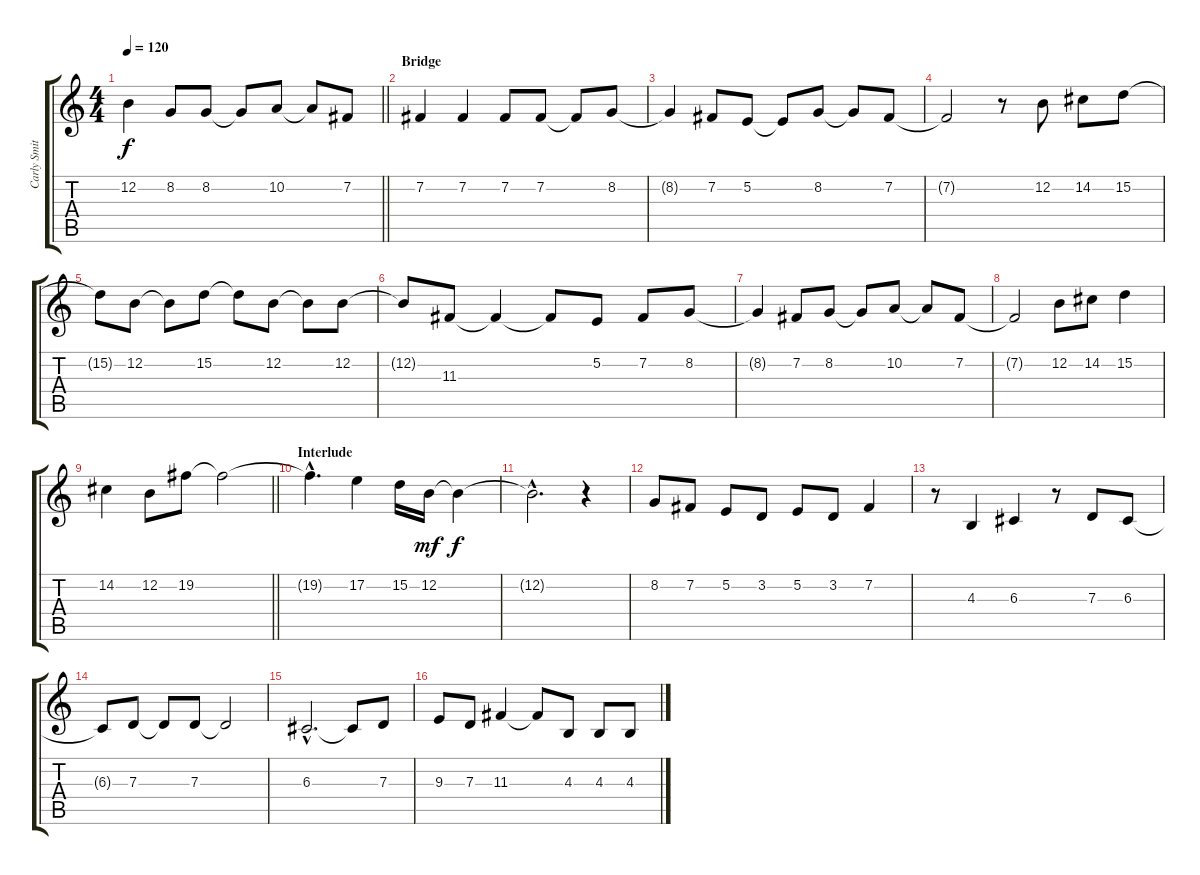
\track ("Carly Smithson" "Carly Smit") {instrument flute}
\staff {score tabs}
\tuning (E4 B3 G3 D3 A2 E2) {hide}
\ts (4 4)
\tempo 120
\clef g2
\barLineRight lightlight
\ks c
12.2.4{dy f} 8.2.8 8.2.8 8.2{t}.8 10.2.8 10.2{t}.8 7.2.8 |
\section ("" "Bridge")
7.2.4 7.2.4 7.2.8 7.2.8 7.2{t}.8 8.2.8 |
8.2{t}.4 7.2.8 5.2.8 5.2{t}.8 8.2.8 8.2{t}.8 7.2.8 |
7.2{t}.2 r.8 12.2.8 14.2.8 15.2.8 |
15.2{t}.8 12.2.8 12.2{t}.8 15.2.8 15.2{t}.8 12.2.8 12.2{t}.8 12.2.8 |
12.2{t}.8 11.3.8 11.3{t}.4 11.3{t}.8 5.2.8 7.2.8 8.2.8 |
8.2{t}.4 7.2.8 8.2.8 8.2{t}.8 10.2.8 10.2{t}.8 7.2.8 |
7.2{t}.2 12.2.8 14.2.8 15.2.4 |
\barLineRight lightlight
14.2.4 12.2.8 19.2.8 19.2{t}.2 |
\section ("" "Interlude")
19.2{hac t}.4{d} 17.2.4 15.2.16 12.2.16{dy mf} 12.2{t}.4{dy f} |
12.2{hac t}.2{d} r.4 |
8.2.8 7.2.8 5.2.8 3.2.8 5.2.8 3.2.8 7.2.4 |
r.8 4.3.4 6.3.4 r.8 7.3.8 6.3.8 |
6.3{t}.8 7.3.8 7.3{t}.8 7.3.8 7.3{t}.2 |
6.3{hac}.2{d} 6.3{t}.8 7.3.8 |
9.3.8 7.3.8 11.3.4 11.3{t}.8 4.3.8 4.3.8 4.3.8
